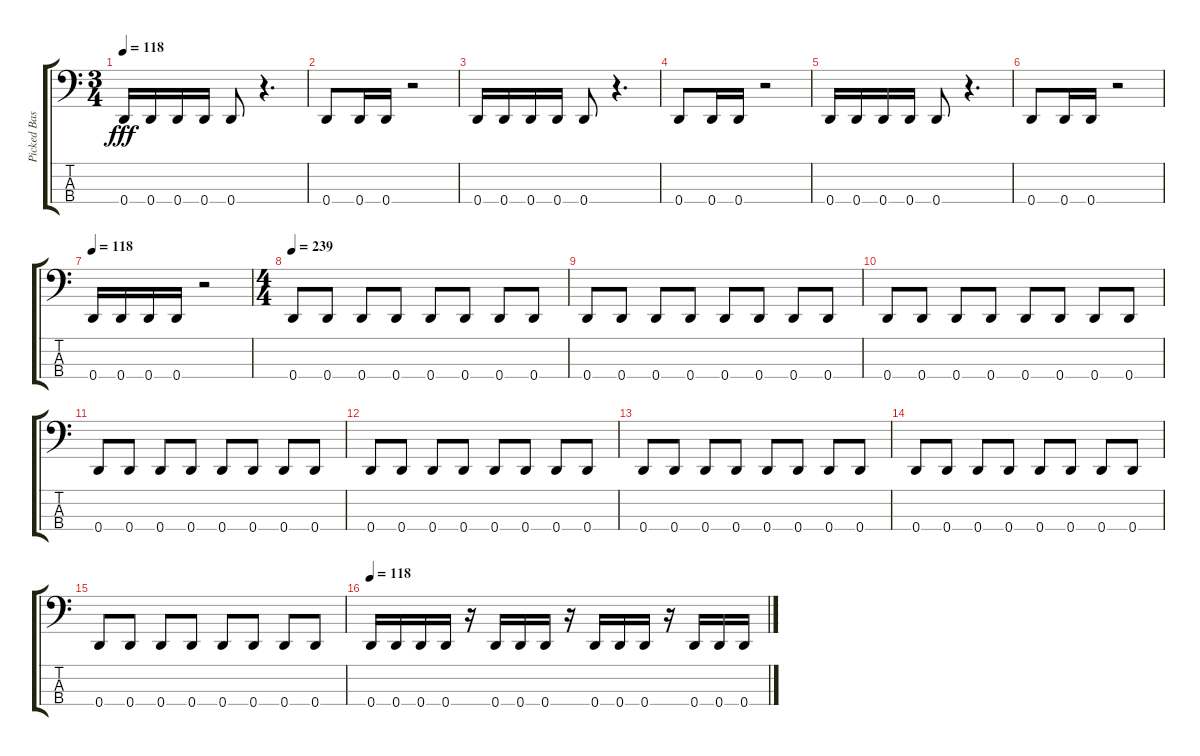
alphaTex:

\track ("Picked Bass" "Picked Bas") {instrument electricbasspick}
\staff {score tabs}
\tuning (F2 C2 G1 D1) {hide}
\ts (3 4)
\tempo 118
\clef f4
\ks c
0.4.16{dy fff} 0.4.16 0.4.16 0.4.16 0.4.8 r.4{d} |
0.4.8 0.4.16 0.4.16 r.2 |
0.4.16 0.4.16 0.4.16 0.4.16 0.4.8 r.4{d} |
0.4.8 0.4.16 0.4.16 r.2 |
0.4.16 0.4.16 0.4.16 0.4.16 0.4.8 r.4{d} |
0.4.8 0.4.16 0.4.16 r.2 |
\tempo 118
0.4.16 0.4.16 0.4.16 0.4.16 r.2 |
\ts (4 4)
\tempo 239
0.4.8 0.4.8 0.4.8 0.4.8 0.4.8 0.4.8 0.4.8 0.4.8 |
0.4.8 0.4.8 0.4.8 0.4.8 0.4.8 0.4.8 0.4.8 0.4.8 |
0.4.8 0.4.8 0.4.8 0.4.8 0.4.8 0.4.8 0.4.8 0.4.8 |
0.4.8 0.4.8 0.4.8 0.4.8 0.4.8 0.4.8 0.4.8 0.4.8 |
0.4.8 0.4.8 0.4.8 0.4.8 0.4.8 0.4.8 0.4.8 0.4.8 |
0.4.8 0.4.8 0.4.8 0.4.8 0.4.8 0.4.8 0.4.8 0.4.8 |
0.4.8 0.4.8 0.4.8 0.4.8 0.4.8 0.4.8 0.4.8 0.4.8 |
0.4.8 0.4.8 0.4.8 0.4.8 0.4.8 0.4.8 0.4.8 0.4.8 |
\tempo 118
0.4.16 0.4.16 0.4.16 0.4.16 r.16 0.4.16 0.4.16 0.4.16 r.16 0.4.16 0.4.16 0.4.16 r.16 0.4.16 0.4.16 0.4.16
